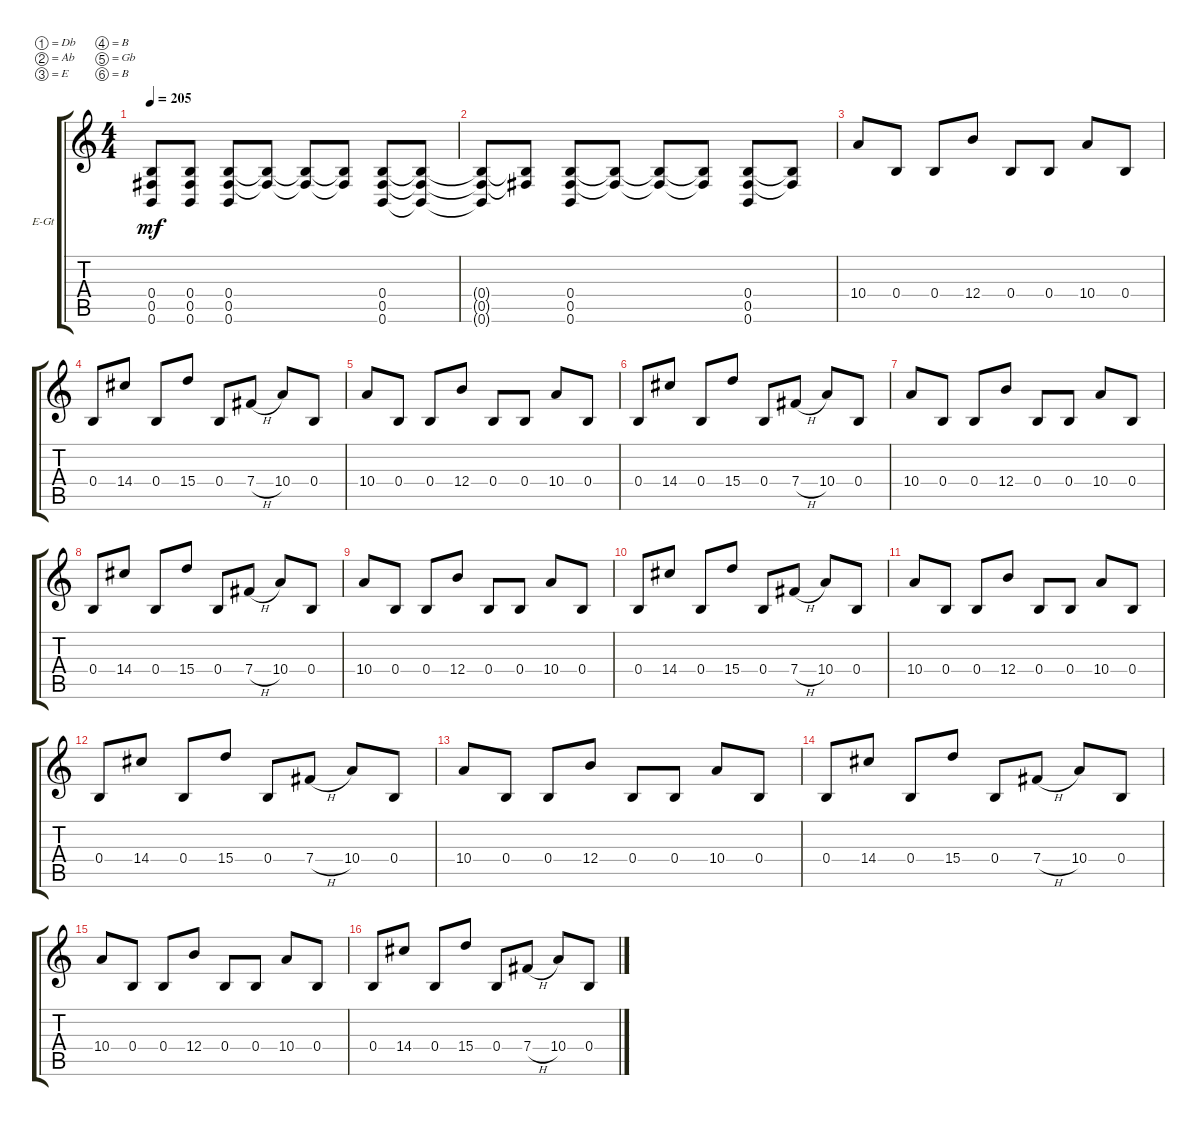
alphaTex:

\defaultSystemsLayout 4
\bracketExtendMode groupsimilarinstruments
\firstSystemTrackNameOrientation horizontal
\otherSystemsTrackNameOrientation horizontal
\track ("Electric Guitar" "E-Gt") {instrument overdrivenguitar}
\staff {score tabs}
\tuning (Db4 Ab3 E3 B2 Gb2 B1)
\ts (4 4)
\tempo 205
\clef g2
\scale
0.333333
\ks c
(0.5 0.4 0.6).8{dy mf} (0.5 0.4 0.6).8 (0.5 0.4 0.6).8 (0.5{t} 0.4{t}).8 (0.5{t} 0.4{t}).8 (0.5{t} 0.4{t}).8 (0.5 0.4 0.6).8 (0.5{t} 0.4{t} 0.6{t}).8 |
\scale
0.333333 (0.5{t} 0.4{t} 0.6{t}).8 (0.5{t} 0.4{t}).8 (0.5 0.4 0.6).8 (0.5{t} 0.4{t}).8 (0.4{t} 0.5{t}).8 (0.5{t} 0.4{t}).8 (0.5 0.4 0.6).8 (0.5{t} 0.4{t}).8 |
\scale
0.333333 10.4.8 0.4.8 0.4.8 12.4.8 0.4.8 0.4.8 10.4.8 0.4.8 |
\scale
0.333333 0.4.8 14.4.8 0.4.8 15.4.8 0.4.8 7.4{h}.8 10.4.8 0.4.8 |
\scale
0.333333 10.4.8 0.4.8 0.4.8 12.4.8 0.4.8 0.4.8 10.4.8 0.4.8 |
\scale
0.333333 0.4.8 14.4.8 0.4.8 15.4.8 0.4.8 7.4{h}.8 10.4.8 0.4.8 |
\scale
0.333333 10.4.8 0.4.8 0.4.8 12.4.8 0.4.8 0.4.8 10.4.8 0.4.8 |
\scale
0.333333 0.4.8 14.4.8 0.4.8 15.4.8 0.4.8 7.4{h}.8 10.4.8 0.4.8 |
\scale
0.333333 10.4.8 0.4.8 0.4.8 12.4.8 0.4.8 0.4.8 10.4.8 0.4.8 |
\scale
0.333333 0.4.8 14.4.8 0.4.8 15.4.8 0.4.8 7.4{h}.8 10.4.8 0.4.8 |
\scale
0.333333 10.4.8 0.4.8 0.4.8 12.4.8 0.4.8 0.4.8 10.4.8 0.4.8 |
\scale
0.333333 0.4.8 14.4.8 0.4.8 15.4.8 0.4.8 7.4{h}.8 10.4.8 0.4.8 |
\scale
0.333333 10.4.8 0.4.8 0.4.8 12.4.8 0.4.8 0.4.8 10.4.8 0.4.8 |
\scale
0.333333 0.4.8 14.4.8 0.4.8 15.4.8 0.4.8 7.4{h}.8 10.4.8 0.4.8 |
\scale
0.333333 10.4.8 0.4.8 0.4.8 12.4.8 0.4.8 0.4.8 10.4.8 0.4.8 |
\scale
0.333333 0.4.8 14.4.8 0.4.8 15.4.8 0.4.8 7.4{h}.8 10.4.8 0.4.8
